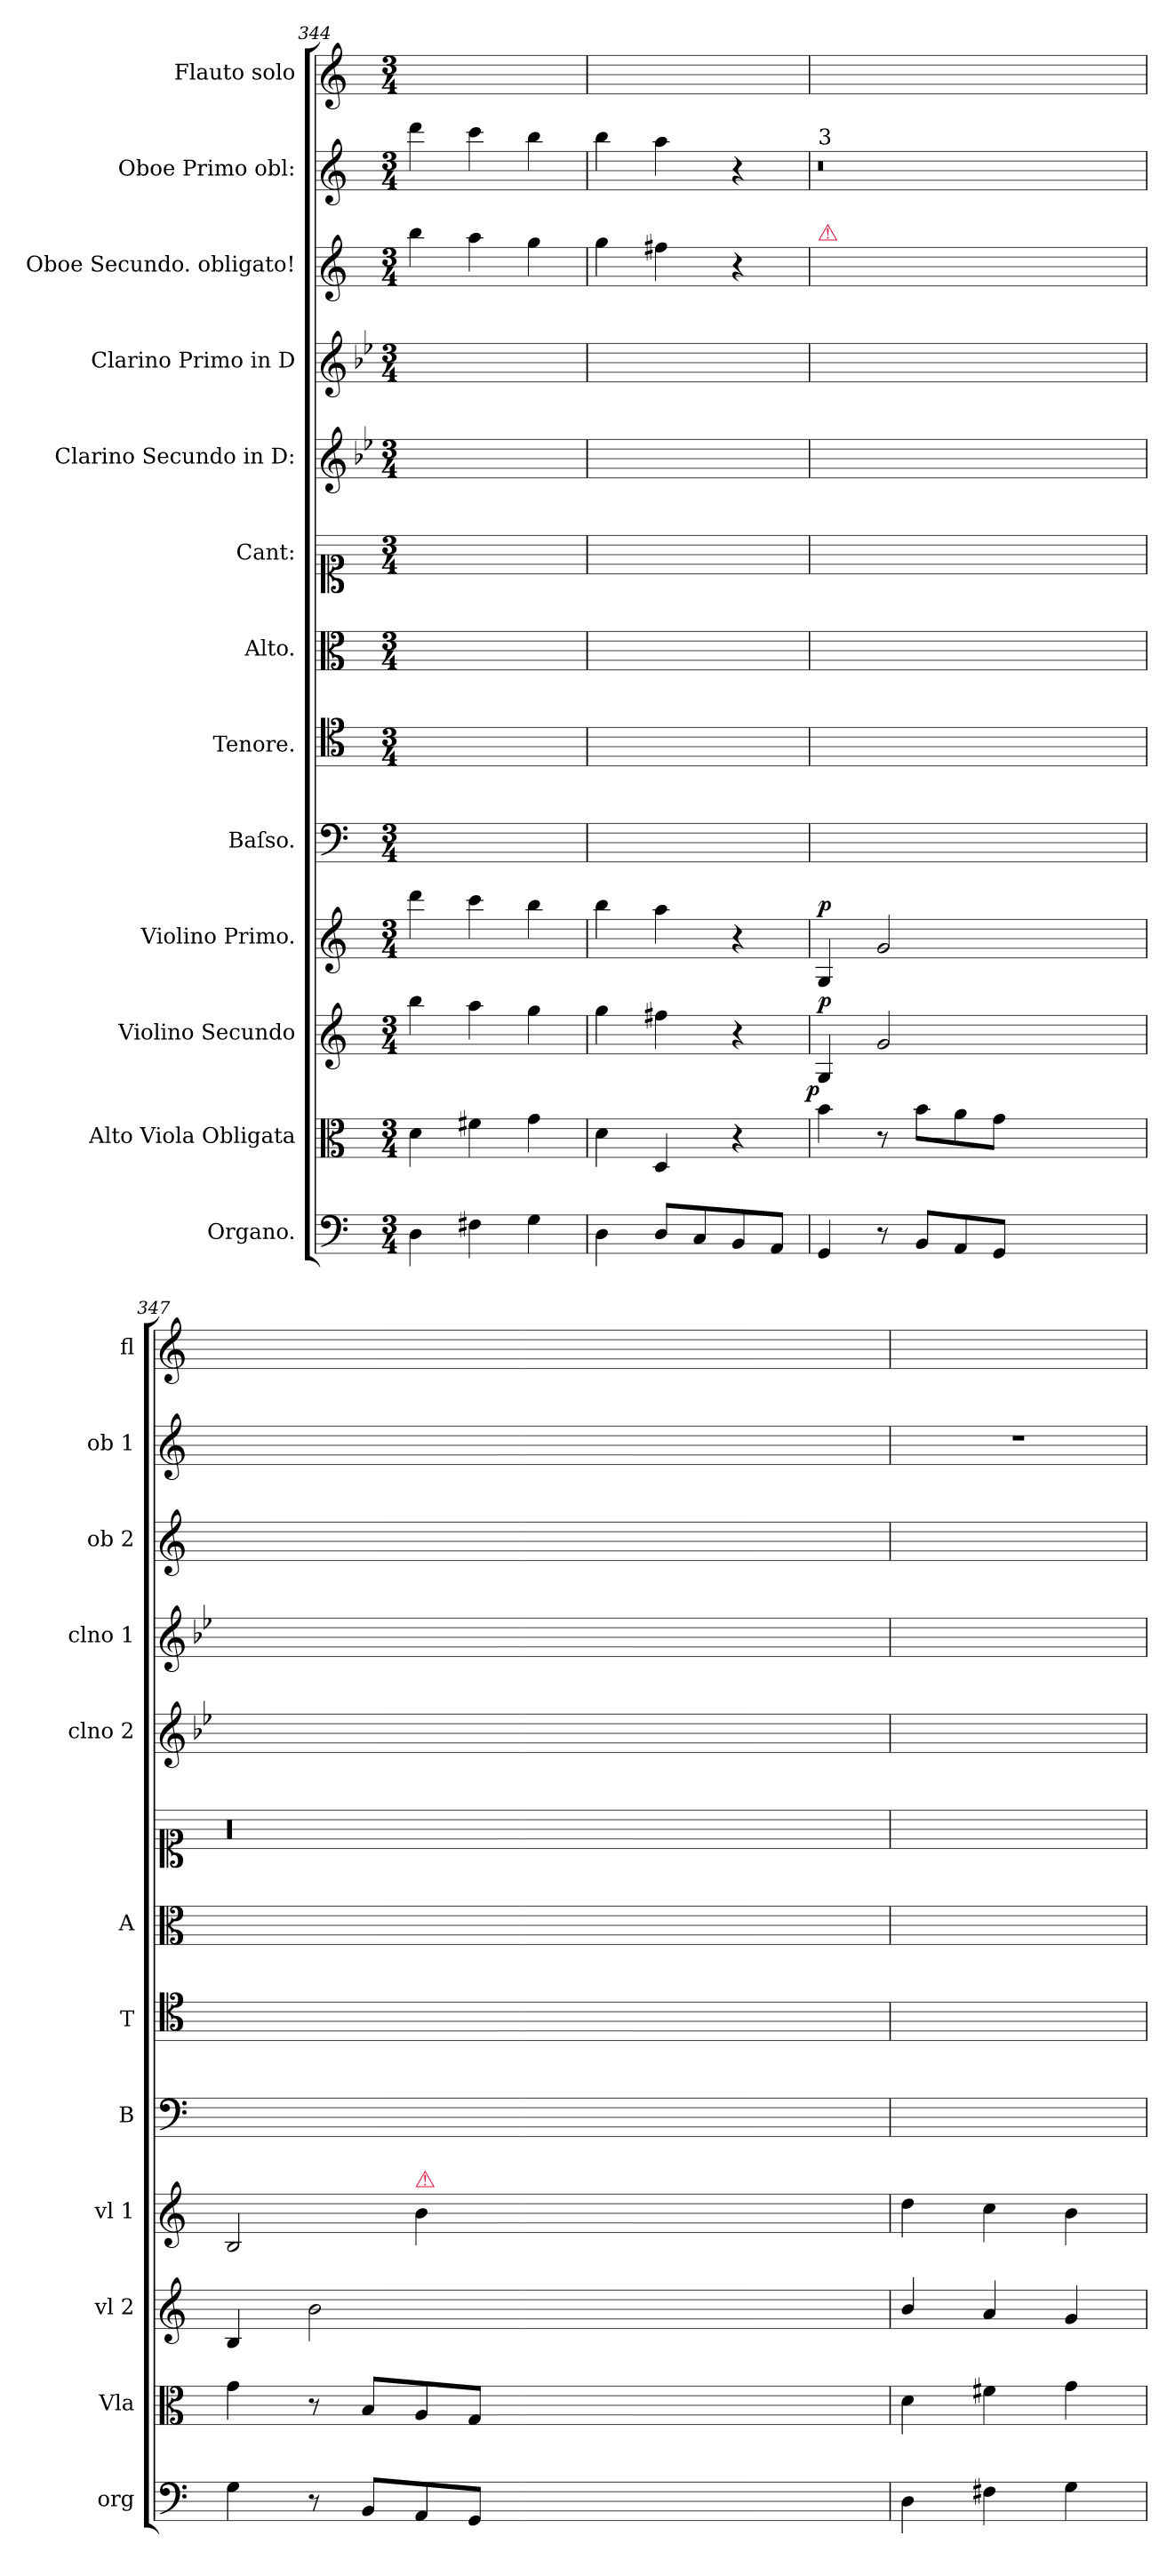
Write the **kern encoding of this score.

**kern	**kern	**dynam	**kern	**dynam	**kern	**dynam	**kern	**kern	**kern	**kern	**kern	**kern	**kern	**kern	**kern
*part13	*part12	*part12	*part11	*part11	*part10	*part10	*part9	*part8	*part7	*part6	*part5	*part4	*part3	*part2	*part1
*staff13	*staff12	*staff12	*staff11	*staff11	*staff10	*staff10	*staff9	*staff8	*staff7	*staff6	*staff5	*staff4	*staff3	*staff2	*staff1
*I"Organo.	*I"Alto Viola Obligata	*	*I"Violino Secundo	*	*I"Violino Primo.	*	*I"Baſso.	*I"Tenore.	*I"Alto.	*I"Cant:	*I"Clarino Secundo in D:	*I"Clarino Primo in D	*I"Oboe Secundo. obligato!	*I"Oboe Primo obl:	*I"Flauto solo
*I'org	*I'Vla	*	*I'vl 2	*	*I'vl 1	*	*I'B	*I'T	*I'A	*	*I'clno 2	*I'clno 1	*I'ob 2	*I'ob 1	*I'fl
*clefF4	*clefC3	*	*clefG2	*	*clefG2	*	*clefF4	*clefC4	*clefC3	*clefC1	*clefG2	*clefG2	*clefG2	*clefG2	*clefG2
*	*	*	*	*	*	*	*	*	*	*	*ITrd-1c-2	*ITrd-1c-2	*	*	*
*k[]	*k[]	*	*k[]	*	*k[]	*	*k[]	*k[]	*k[]	*k[]	*k[]	*k[]	*k[]	*k[]	*k[]
*C:	*C:	*	*C:	*	*C:	*	*C:	*C:	*C:	*C:	*C:	*C:	*C:	*C:	*C:
*M3/4	*M3/4	*	*M3/4	*	*M3/4	*	*M3/4	*M3/4	*M3/4	*M3/4	*M3/4	*M3/4	*M3/4	*M3/4	*M3/4
=344	=344	=344	=344	=344	=344	=344	=344	=344	=344	=344	=344	=344	=344	=344	=344
4D\	4d\	.	4bb\	.	4ddd\	.	2.ryy	2.ryy	2.ryy	2.ryy	2.ryy	2.ryy	4bb\	4ddd\	2.ryy
4F#X\	4f#X\	.	4aa\	.	4ccc\	.	.	.	.	.	.	.	4aa\	4ccc\	.
4G\	4g\	.	4gg\	.	4bb\	.	.	.	.	.	.	.	4gg\	4bb\	.
=345	=345	=345	=345	=345	=345	=345	=345	=345	=345	=345	=345	=345	=345	=345	=345
4D\	4d\	.	4gg\	.	4bb\	.	2.ryy	2.ryy	2.ryy	2.ryy	2.ryy	2.ryy	4gg\	4bb\	2.ryy
8D/L	4D/	.	4ff#X\	.	4aa\	.	.	.	.	.	.	.	4ff#X\	4aa\	.
8C/	.	.	.	.	.	.	.	.	.	.	.	.	.	.	.
8BB/	4r	.	4r	.	4r	.	.	.	.	.	.	.	4r	4r	.
8AA/J	.	.	.	.	.	.	.	.	.	.	.	.	.	.	.
=346	=346	=346	=346	=346	=346	=346	=346	=346	=346	=346	=346	=346	=346	=346	=346
!	!	!	!	!	!	!	!	!	!	!	!	!	!	!LO:TX:a:t=3	!
!	!	!	!	!	!	!	!	!	!	!	!	!	!LO:TX:a:color=crimson:t=⚠	!	!
!	!	!LO:DY:a:rj	!	!LO:DY:a	!	!LO:DY:a	!	!	!	!	!	!	!	!LO:N:vis=0	!
4GG/	4b\	p	4G/	p	4G/	p	2.ryy	2.ryy	2.ryy	1.ryy	2.ryy	2.ryy	2.ryy	1.r	2.ryy
8r	8r	.	2g/	.	2g/	.	.	.	.	.	.	.	.	.	.
8BB/L	8b\L	.	.	.	.	.	.	.	.	.	.	.	.	.	.
8AA/	8a\	.	.	.	.	.	.	.	.	.	.	.	.	.	.
8GG/J	8g\J	.	.	.	.	.	.	.	.	.	.	.	.	.	.
2.ryy	2.ryy	.	2.ryy	.	2.ryy	.	2.ryy	2.ryy	2.ryy	.	2.ryy	2.ryy	2.ryy	.	2.ryy
=347	=347	=347	=347	=347	=347	=347	=347	=347	=347	=347	=347	=347	=347	=347	=347
!	!	!	!	!	!	!	!	!	!	!LO:N:vis=00	!	!	!	!	!
4G\	4g\	.	4B/	.	2B/	.	2.ryy	2.ryy	2.ryy	0.r	2.ryy	2.ryy	2.ryy	0.ryy	2.ryy
8r	8r	.	2b\	.	.	.	.	.	.	.	.	.	.	.	.
8BB/L	8B/L	.	.	.	.	.	.	.	.	.	.	.	.	.	.
!	!	!	!	!	!LO:TX:a:color=crimson:t=⚠	!	!	!	!	!	!	!	!	!	!
8AA/	8A/	.	.	.	4b\	.	.	.	.	.	.	.	.	.	.
8GG/J	8G/J	.	.	.	.	.	.	.	.	.	.	.	.	.	.
0ryy	0ryy	.	0ryy	.	0ryy	.	0ryy	0ryy	0ryy	.	0ryy	0ryy	0ryy	.	0ryy
4ryy	4ryy	.	4ryy	.	4ryy	.	4ryy	4ryy	4ryy	.	4ryy	4ryy	4ryy	.	4ryy
=348	=348	=348	=348	=348	=348	=348	=348	=348	=348	=348	=348	=348	=348	=348	=348
4D\	4d\	.	4b/	.	4dd\	.	2.ryy	2.ryy	2.ryy	2.ryy	2.ryy	2.ryy	2.ryy	2.r	2.ryy
4F#X\	4f#X\	.	4a/	.	4cc\	.	.	.	.	.	.	.	.	.	.
4G\	4g\	.	4g/	.	4b\	.	.	.	.	.	.	.	.	.	.
=	=	=	=	=	=	=	=	=	=	=	=	=	=	=	=
*-	*-	*-	*-	*-	*-	*-	*-	*-	*-	*-	*-	*-	*-	*-	*-
